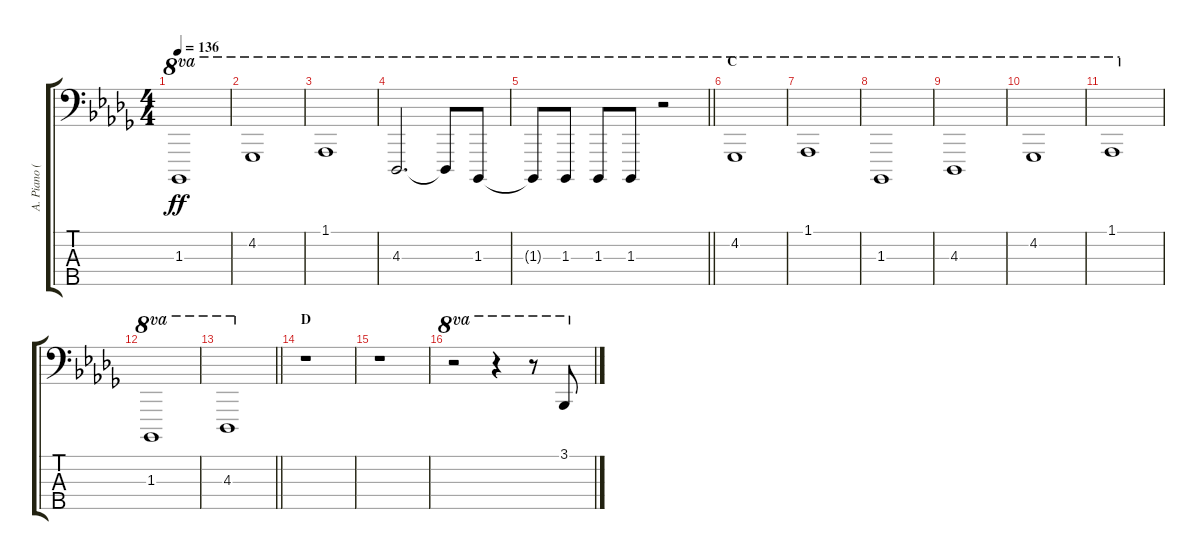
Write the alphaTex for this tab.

\track ("A. Piano (Left Hand)" "A. Piano (") {instrument acousticgrandpiano}
\staff {score tabs}
\tuning (G2 D2 A1 E1 B0) {hide}
\ts (4 4)
\tempo 136
\clef f4
\ks db
1.3{t}.1{ot 8va dy ff} |
4.2.1{ot 8va} |
1.1.1{ot 8va} |
4.3.2{d ot 8va} 4.3{t}.8{ot 8va} 1.3.8{ot 8va} |
\barLineRight lightlight
1.3{t}.8{ot 8va} 1.3.8{ot 8va} 1.3.8{ot 8va} 1.3.8{ot 8va} r.2{ot 8va} |
\section ("" "C")
4.2.1{ot 8va} |
1.1.1{ot 8va} |
1.3.1{ot 8va} |
4.3.1{ot 8va} |
4.2.1{ot 8va} |
1.1.1{ot 8va} |
1.3.1{ot 8va} |
\barLineRight lightlight
4.3.1{ot 8va} |
\section ("" "D")
r.1 |
r.1 |
r.2{ot 8va} r.4{ot 8va} r.8{ot 8va} 3.1.8{ot 8va}
